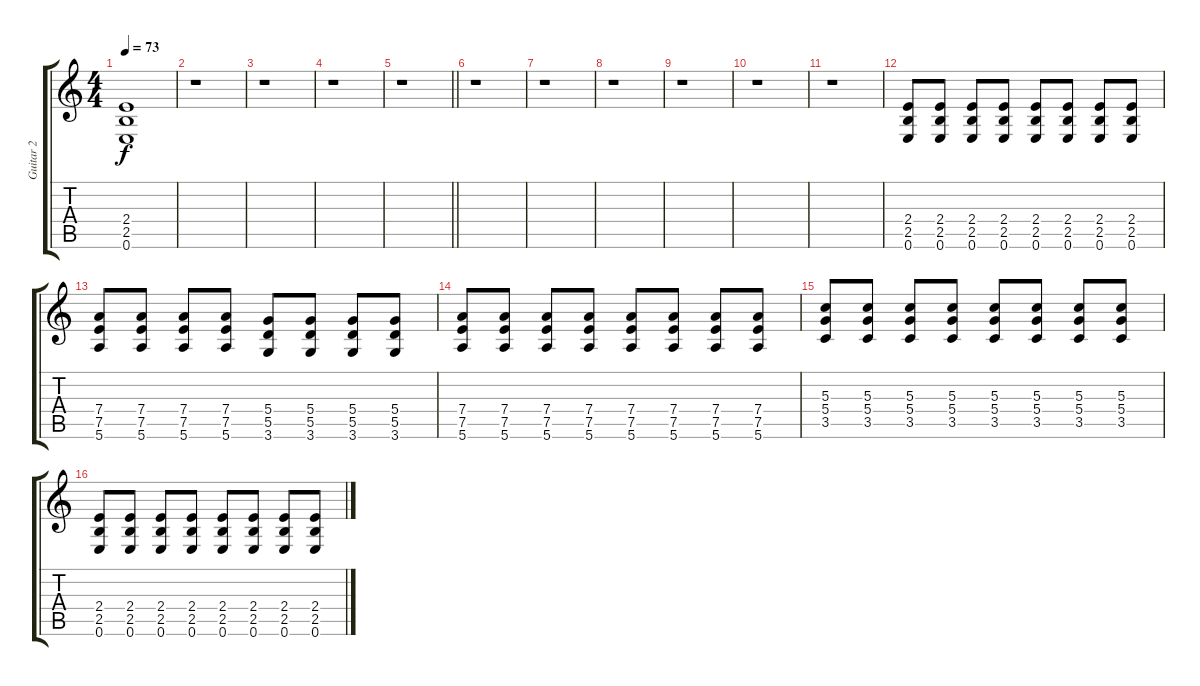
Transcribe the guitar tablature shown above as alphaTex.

\track ("Guitar 2" "Guitar 2") {instrument overdrivenguitar}
\staff {score tabs}
\tuning (E4 B3 G3 D3 A2 E2) {hide}
\ts (4 4)
\tempo 73
\clef g2
\ks c
(2.4{t} 2.5{t} 0.6{t}).1{dy f} |
r.1 |
r.1 |
r.1 |
\barLineRight lightlight
r.1 |
r.1 |
r.1 |
r.1 |
r.1 |
r.1 |
r.1 |
(2.4 2.5 0.6).8 (2.4 2.5 0.6).8 (2.4 2.5 0.6).8 (2.4 2.5 0.6).8 (2.4 2.5 0.6).8 (2.4 2.5 0.6).8 (2.4 2.5 0.6).8 (2.4 2.5 0.6).8 |
(7.4 7.5 5.6).8 (7.4 7.5 5.6).8 (7.4 7.5 5.6).8 (7.4 7.5 5.6).8 (5.4 5.5 3.6).8 (5.4 5.5 3.6).8 (5.4 5.5 3.6).8 (5.4 5.5 3.6).8 |
(7.4 7.5 5.6).8 (7.4 7.5 5.6).8 (7.4 7.5 5.6).8 (7.4 7.5 5.6).8 (7.4 7.5 5.6).8 (7.4 7.5 5.6).8 (7.4 7.5 5.6).8 (7.4 7.5 5.6).8 |
(5.3 5.4 3.5).8 (5.3 5.4 3.5).8 (5.3 5.4 3.5).8 (5.3 5.4 3.5).8 (5.3 5.4 3.5).8 (5.3 5.4 3.5).8 (5.3 5.4 3.5).8 (5.3 5.4 3.5).8 |
(2.4 2.5 0.6).8 (2.4 2.5 0.6).8 (2.4 2.5 0.6).8 (2.4 2.5 0.6).8 (2.4 2.5 0.6).8 (2.4 2.5 0.6).8 (2.4 2.5 0.6).8 (2.4 2.5 0.6).8
